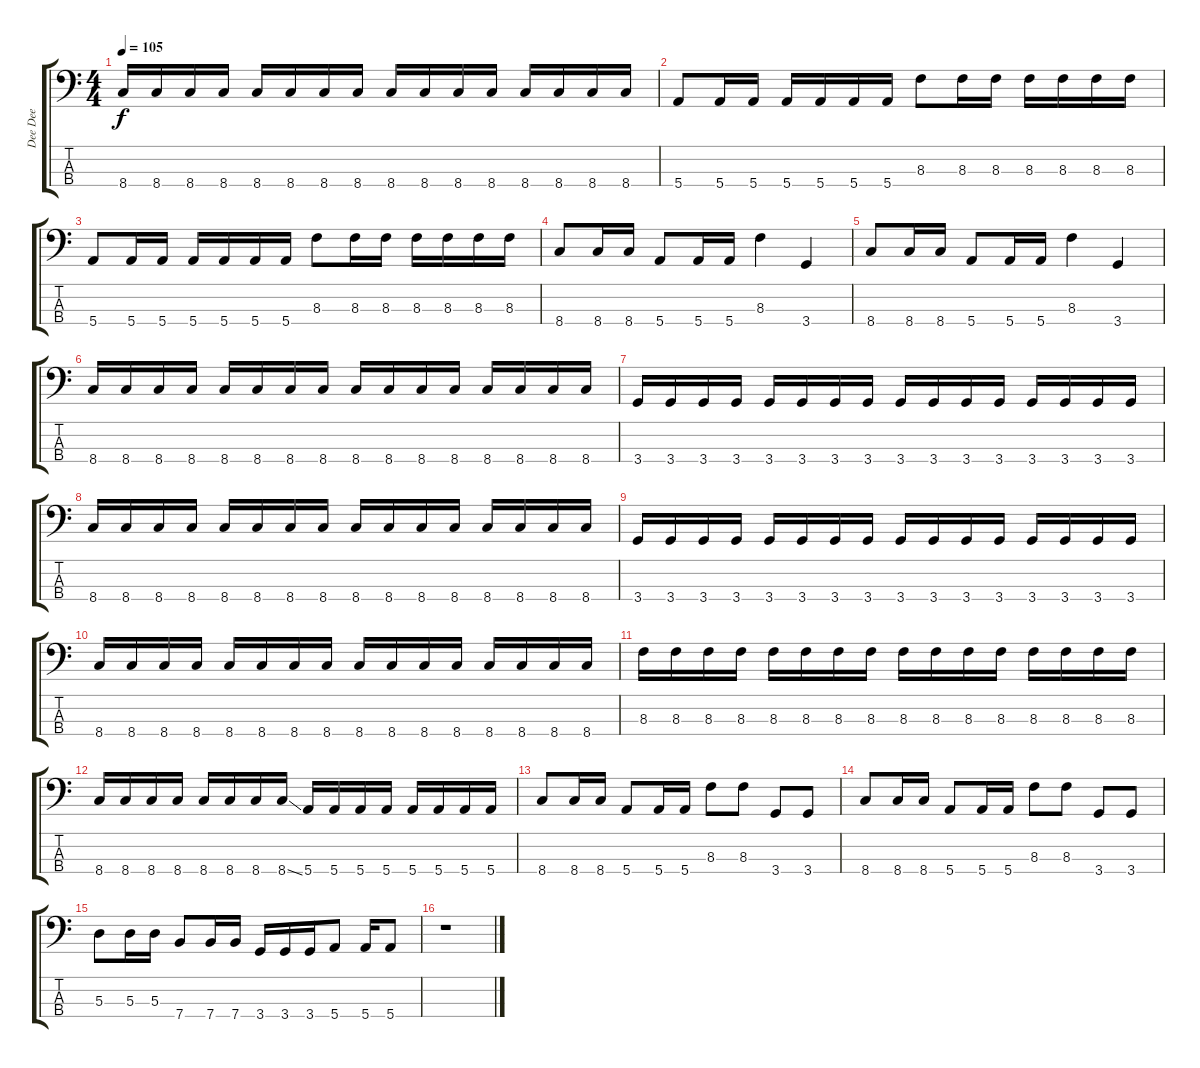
\track ("Dee Dee" "Dee Dee") {instrument electricbasspick}
\staff {score tabs}
\tuning (G2 D2 A1 E1) {hide}
\ts (4 4)
\tempo 105
\clef f4
\ks c
8.4.16{dy f} 8.4.16 8.4.16 8.4.16 8.4.16 8.4.16 8.4.16 8.4.16 8.4.16 8.4.16 8.4.16 8.4.16 8.4.16 8.4.16 8.4.16 8.4.16 |
5.4.8 5.4.16 5.4.16 5.4.16 5.4.16 5.4.16 5.4.16 8.3.8 8.3.16 8.3.16 8.3.16 8.3.16 8.3.16 8.3.16 |
5.4.8 5.4.16 5.4.16 5.4.16 5.4.16 5.4.16 5.4.16 8.3.8 8.3.16 8.3.16 8.3.16 8.3.16 8.3.16 8.3.16 |
8.4.8 8.4.16 8.4.16 5.4.8 5.4.16 5.4.16 8.3.4 3.4.4 |
8.4.8 8.4.16 8.4.16 5.4.8 5.4.16 5.4.16 8.3.4 3.4.4 |
8.4.16 8.4.16 8.4.16 8.4.16 8.4.16 8.4.16 8.4.16 8.4.16 8.4.16 8.4.16 8.4.16 8.4.16 8.4.16 8.4.16 8.4.16 8.4.16 |
3.4.16 3.4.16 3.4.16 3.4.16 3.4.16 3.4.16 3.4.16 3.4.16 3.4.16 3.4.16 3.4.16 3.4.16 3.4.16 3.4.16 3.4.16 3.4.16 |
8.4.16 8.4.16 8.4.16 8.4.16 8.4.16 8.4.16 8.4.16 8.4.16 8.4.16 8.4.16 8.4.16 8.4.16 8.4.16 8.4.16 8.4.16 8.4.16 |
3.4.16 3.4.16 3.4.16 3.4.16 3.4.16 3.4.16 3.4.16 3.4.16 3.4.16 3.4.16 3.4.16 3.4.16 3.4.16 3.4.16 3.4.16 3.4.16 |
8.4.16 8.4.16 8.4.16 8.4.16 8.4.16 8.4.16 8.4.16 8.4.16 8.4.16 8.4.16 8.4.16 8.4.16 8.4.16 8.4.16 8.4.16 8.4.16 |
8.3.16 8.3.16 8.3.16 8.3.16 8.3.16 8.3.16 8.3.16 8.3.16 8.3.16 8.3.16 8.3.16 8.3.16 8.3.16 8.3.16 8.3.16 8.3.16 |
8.4.16 8.4.16 8.4.16 8.4.16 8.4.16 8.4.16 8.4.16 8.4{ss}.16 5.4.16 5.4.16 5.4.16 5.4.16 5.4.16 5.4.16 5.4.16 5.4.16 |
8.4.8 8.4.16 8.4.16 5.4.8 5.4.16 5.4.16 8.3.8 8.3.8 3.4.8 3.4.8 |
8.4.8 8.4.16 8.4.16 5.4.8 5.4.16 5.4.16 8.3.8 8.3.8 3.4.8 3.4.8 |
5.3.8 5.3.16 5.3.16 7.4.8 7.4.16 7.4.16 3.4.16 3.4.16 3.4.16 5.4.8 5.4.16 5.4.8 |
r.1
